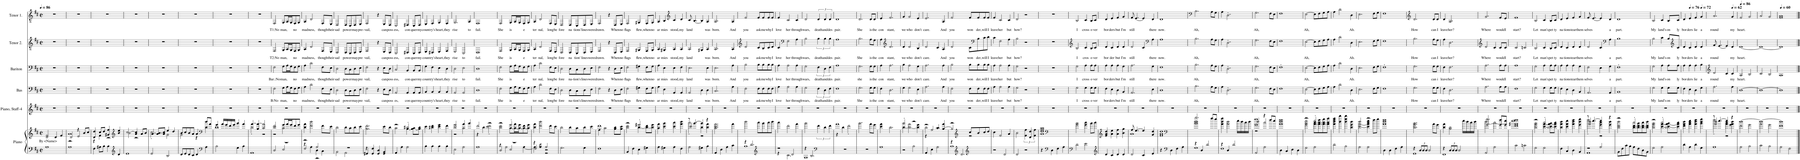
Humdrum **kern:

**kern	**kern	**text	**kern	**kern	**text	**kern	**text	**kern	**text	**kern	**text
*part6	*part6	*part6	*part5	*part4	*part4	*part3	*part3	*part2	*part2	*part1	*part1
*staff7	*staff6	*staff6	*staff5	*staff4	*staff4	*staff3	*staff3	*staff2	*staff2	*staff1	*staff1
*I"Piano	*	*	*I"Piano, Staff-4	*I"Bas	*	*I"Bariton	*	*I"Tenor 2.	*	*I"Tenor 1.	*
*I'Pno.	*	*	*I'Pno.	*I'Bs.	*	*I'Ba.	*	*I'T 2.	*	*I'T 1.	*
*clefF4	*clefG2	*	*clefG2	*clefF4	*	*clefF4	*	*clefG2	*	*clefG2	*
*k[f#c#]	*k[f#c#]	*	*k[f#c#]	*k[f#c#]	*	*k[f#c#]	*	*k[f#c#]	*	*k[f#c#]	*
*M2/2	*M2/2	*	*M2/2	*M2/2	*	*M2/2	*	*M2/2	*	*M2/2	*
*met(c|)	*met(c|)	*	*met(c|)	*met(c|)	*	*met(c|)	*	*met(c|)	*	*met(c|)	*
*MM86	*MM86	*	*MM86	*MM86	*	*MM86	*	*MM86	*	*MM86	*
=1	=1	=1	=1	=1	=1	=1	=1	=1	=1	=1	=1
!	!	!LO:LY:b	!	!	!	!	!	!	!	!	!
1A	2d/ 2f#/	By <Name>	1r	1r	.	1r	.	1r	.	1r	.
.	4d/	.	.	.	.	.	.	.	.	.	.
.	4f#/	.	.	.	.	.	.	.	.	.	.
=2	=2	=2	=2	=2	=2	=2	=2	=2	=2	=2	=2
*	*^	*	*	*	*	*	*	*	*	*	*
*	*	*^	*	*	*	*	*	*	*	*	*	*
1A	2d/	1a	2r	.	1r	1r	.	1r	.	1r	.	1r	.
.	4r	.	2e/	.	.	.	.	.	.	.	.	.	.
.	8b/L	.	.	.	.	.	.	.	.	.	.	.	.
.	8cc#/J	.	.	.	.	.	.	.	.	.	.	.	.
*	*	*v	*v	*	*	*	*	*	*	*	*	*	*
=3	=3	=3	=3	=3	=3	=3	=3	=3	=3	=3	=3	=3
4F#\	4d/ 4dd/	4r	.	1r	1r	.	1r	.	1r	.	1r	.
8A#X\L	8cc#/L	4f#\	.	.	.	.	.	.	.	.	.	.
8B\J	8dd/J	.	.	.	.	.	.	.	.	.	.	.
4B\	4g#X/ 4ff#/	2r	.	.	.	.	.	.	.	.	.	.
*clefG2	*clefG2	*	*	*	*	*	*	*	*	*	*	*
4d/	4b/ 4ee/	.	.	.	.	.	.	.	.	.	.	.
=4	=4	=4	=4	=4	=4	=4	=4	=4	=4	=4	=4	=4
1e	[2cc#/	2b\	.	1r	1r	.	1r	.	1r	.	1r	.
.	4a/ 4cc#/]	2r	.	.	.	.	.	.	.	.	.	.
.	8a/L	.	.	.	.	.	.	.	.	.	.	.
.	8b/J	.	.	.	.	.	.	.	.	.	.	.
=5	=5	=5	=5	=5	=5	=5	=5	=5	=5	=5	=5	=5
2e/	[4a/	2cc#'\	.	1r	1r	.	1r	.	1r	.	1r	.
.	8a/_ 8b/L	.	.	.	.	.	.	.	.	.	.	.
.	8a/] 8cc#/J	.	.	.	.	.	.	.	.	.	.	.
2B/	4ee/	2g\	.	.	.	.	.	.	.	.	.	.
.	4dd/	.	.	.	.	.	.	.	.	.	.	.
=6	=6	=6	=6	=6	=6	=6	=6	=6	=6	=6	=6	=6
8d/L	8b/L	2g\	.	1r	1r	.	1r	.	1r	.	1r	.
8e/	8cc#/	.	.	.	.	.	.	.	.	.	.	.
8d/	8b/	.	.	.	.	.	.	.	.	.	.	.
8c#/J	8a/J	.	.	.	.	.	.	.	.	.	.	.
4d/	4a/	4r	.	.	.	.	.	.	.	.	.	.
*clefF4	*clefF4	*	*	*	*	*	*	*	*	*	*	*
4A\	8dd/L	4d\	.	.	.	.	.	.	.	.	.	.
.	8a/J	.	.	.	.	.	.	.	.	.	.	.
=7	=7	=7	=7	=7	=7	=7	=7	=7	=7	=7	=7	=7
2B\	4g/	1d	.	1r	1r	.	1r	.	1r	.	1r	.
.	16a/LL	.	.	.	.	.	.	.	.	.	.	.
.	16g/	.	.	.	.	.	.	.	.	.	.	.
.	16f#/	.	.	.	.	.	.	.	.	.	.	.
.	16g/JJ	.	.	.	.	.	.	.	.	.	.	.
4G\	4b/	.	.	.	.	.	.	.	.	.	.	.
4B\	4a/	.	.	.	.	.	.	.	.	.	.	.
=8	=8	=8	=8	=8	=8	=8	=8	=8	=8	=8	=8	=8
1AA	[4a/	2d'\	.	1r	1r	.	1r	.	1r	.	1r	.
.	4B/ 4a/_	.	.	.	.	.	.	.	.	.	.	.
.	2c#/ 2a/]	2r	.	.	.	.	.	.	.	.	.	.
=9	=9	=9	=9	=9	=9	=9	=9	=9	=9	=9	=9	=9
*^	*	*	*	*	*	*	*	*	*	*	*	*
!	!	!	!	!	!	!	!LO:LY:b	!	!LO:LY:b	!	!LO:LY:b	!	!LO:LY:b
1r	2D/	2d/ 2f#/	2r	.	1r	2F#\	B:No	2F#\	Bar.:No	2F#/	T2:No	2F#/	T1:No
!	!	!	!	!	!	!	!LO:LY:b	!	!LO:LY:b	!	!LO:LY:b	!	!LO:LY:b
.	2E/	8g/L	2c#\	.	.	8G\L	man,	8G\L	man,	8G/L	man,	8G/L	man,
.	.	16a/L	.	.	.	16A\L	.	16A\L	.	16A/L	.	16A/L	.
.	.	16g/J	.	.	.	16G\J	.	16G\J	.	16G/J	.	16G/J	.
!	!	!	!	!	!	!	!LO:LY:b	!	!LO:LY:b	!	!LO:LY:b	!	!LO:LY:b
.	.	8f#/	.	.	.	8F#\	no	8F#\	no	8F#/	no	8F#/	no
.	.	8g/J	.	.	.	8G\J	.	8G\J	.	8G/J	.	8G/J	.
*	*	*v	*v	*	*	*	*	*	*	*	*	*	*
=10	=10	=10	=10	=10	=10	=10	=10	=10	=10	=10	=10	=10
*	*^	*	*	*	*	*	*	*	*	*	*	*
!	!	!	!	!	!	!	!LO:LY:b	!	!LO:LY:b	!	!LO:LY:b	!	!LO:LY:b
2r	4r	2F#/	4d\ 4a\	.	1r	4A\	mad	4A\	mad	4A/	mad	4A/	mad
!	!	!	!	!	!	!	!LO:LY:b	!	!LO:LY:b	!	!LO:LY:b	!	!LO:LY:b
.	4A\	.	2f#\ 2dd\	.	.	2d\	ness,	2d\	ness,	2d/	ness,	2d/	ness,
2A/	4D\	2r	.	.	.	.	.	.	.	.	.	.	.
!	!	!	!	!	!	!	!LO:LY:b	!	!LO:LY:b	!	!LO:LY:b	!	!LO:LY:b
.	4C#\	.	8f#\L	.	.	8F#\L	though	8F#\L	though	8F#/L	though	8F#/L	though
!	!	!	!	!	!	!	!LO:LY:b	!	!LO:LY:b	!	!LO:LY:b	!	!LO:LY:b
.	.	.	8e\J	.	.	8E\J	their	8E\J	their	8E/J	their	8E/J	their
*	*v	*v	*	*	*	*	*	*	*	*	*	*	*
=11	=11	=11	=11	=11	=11	=11	=11	=11	=11	=11	=11	=11
!	!	!	!	!	!	!LO:LY:b	!	!LO:LY:b	!	!LO:LY:b	!	!LO:LY:b
1r	2BB\	2d\	.	1r	2D\	sad	2D\	sad	2D/	sad	2D/	sad
!	!	!	!	!	!	!LO:LY:b	!	!LO:LY:b	!	!LO:LY:b	!	!LO:LY:b
.	2AA\	8d\L	.	.	8D\L	pow	8D\L	pow	8D/L	pow	8D/L	pow
!	!	!	!	!	!	!LO:LY:b	!	!LO:LY:b	!	!LO:LY:b	!	!LO:LY:b
.	.	8c#\	.	.	8C#\	er	8C#\	er	8C#/	er	8C#/	er
!	!	!	!	!	!	!LO:LY:b	!	!LO:LY:b	!	!LO:LY:b	!	!LO:LY:b
.	.	8d\	.	.	8D\	may	8D\	may	8D/	may	8D/	may
!	!	!	!	!	!	!LO:LY:b	!	!LO:LY:b	!	!LO:LY:b	!	!LO:LY:b
.	.	8e\J	.	.	8E\J	pre	8E\J	pre	8E/J	pre	8E/J	pre-
=12	=12	=12	=12	=12	=12	=12	=12	=12	=12	=12	=12	=12
!	!	!	!	!	!	!LO:LY:b	!	!LO:LY:b	!	!LO:LY:b	!	!LO:LY:b
4r	4GG#X/	2.B\ 2.f#\	.	1r	2F#\	vail,	2F#\	vail,	2F#/	vail,	2F#/	vail,
4F#/	4GG#/	.	.	.	.	.	.	.	.	.	.	.
4D/	4GG#/	.	.	.	4r	.	4r	.	4r	.	4r	.
!	!	!	!	!	!	!LO:LY:b	!	!LO:LY:b	!	!LO:LY:b	!	!LO:LY:b
4BB/	4GG#/	8e\L	.	.	8E\L	can	8E\L	can	8E/L	can	8E/L	can
!	!	!	!	!	!	!LO:LY:b	!	!LO:LY:b	!	!LO:LY:b	!	!LO:LY:b
.	.	8d\J	.	.	8D\J	poss	8D\J	poss	8D/J	poss	8D/J	poss
*v	*v	*	*	*	*	*	*	*	*	*	*	*
=13	=13	=13	=13	=13	=13	=13	=13	=13	=13	=13	=13
*	*^	*	*	*	*	*	*	*	*	*	*
!	!	!	!	!	!	!LO:LY:b	!	!LO:LY:b	!	!LO:LY:b	!	!LO:LY:b
4AA/	2r	2c#\	.	1r	2AA/	es,	2C#/	ess,	2C#/	ess,	2C#/	ess,
4A\	.	.	.	.	.	.	.	.	.	.	.	.
!	!	!	!	!	!	!LO:LY:b	!	!LO:LY:b	!	!LO:LY:b	!	!LO:LY:b
2A\	2d#X'/	[4B\	.	.	4AA/	con	4BB/	con	4D#X/	con	4D#X/	con
!	!	!	!	!	!	!LO:LY:b	!	!LO:LY:b	!	!LO:LY:b	!	!LO:LY:b
.	.	8B\_ 8c#\L	.	.	8AA/L	quer	8BB/L	quer	8C#/L	quer	8C#/L	quer
!	!	!	!	!	!	!LO:LY:b	!	!LO:LY:b	!	!LO:LY:b	!	!LO:LY:b
.	.	8B\] 8d#\J	.	.	8AA/J	my	8BB/J	my	8D#/J	my	8D#/J	my
=14	=14	=14	=14	=14	=14	=14	=14	=14	=14	=14	=14	=14
!	!	!	!	!	!	!LO:LY:b	!	!LO:LY:b	!	!LO:LY:b	!	!LO:LY:b
*	*v	*v	*	*	*	*	*	*	*	*	*	*
4B\	4e\	.	1r	4BB/	count	4G\	coun	4E/	coun	4E/	count
!	!	!	!	!	!LO:LY:b	!	!LO:LY:b	!	!LO:LY:b	!	!LO:LY:b
4B\	4d#X\ 4f#\	.	.	4BB/	ry's	4F#\	try's	4D#X/	try's	4F#/	ry's
!	!	!	!	!	!LO:LY:b	!	!LO:LY:b	!	!LO:LY:b	!	!LO:LY:b
4B\	4e\ 4g\	.	.	4BB/	heart,	4E\	heart,	4E/	heart,	4G/	heart,
!	!	!	!	!	!LO:LY:b	!	!LO:LY:b	!	!LO:LY:b	!	!LO:LY:b
4B\	4f#\	.	.	4BB/	they	4D\	they	4F#/	they	4F#/	they
=15	=15	=15	=15	=15	=15	=15	=15	=15	=15	=15	=15
*	*^	*	*	*	*	*	*	*	*	*	*
!	!	!	!	!	!	!LO:LY:b	!	!LO:LY:b	!	!LO:LY:b	!	!LO:LY:b
2E\	2d/ 2g/	2r	.	1r	2AA/	rise	2D\	rise	2E/	rise	2.G/	rise
!	!	!	!	!	!	!LO:LY:b	!	!LO:LY:b	!	!LO:LY:b	!	!
2A\	4a/	2c#\	.	.	2AA/	to	2E\	to	2C#/	to	.	.
!	!	!	!	!	!	!	!	!	!	!	!	!LO:LY:b
.	4b/	.	.	.	.	.	.	.	.	.	4A/	to
=16	=16	=16	=16	=16	=16	=16	=16	=16	=16	=16	=16	=16
!	!	!	!	!	!	!LO:LY:b	!	!LO:LY:b	!	!LO:LY:b	!	!LO:LY:b
1A	2f#/	4r	.	1r	1D	fail.	1D	fail.	1D	fail.	1F#	fail.
.	.	4d\	.	.	.	.	.	.	.	.	.	.
.	2r	2e\' 2f#\'	.	.	.	.	.	.	.	.	.	.
=17	=17	=17	=17	=17	=17	=17	=17	=17	=17	=17	=17	=17
*^	*	*	*	*	*	*	*	*	*	*	*	*
*	*^	*	*	*	*	*	*	*	*	*	*	*	*
!	!	!	!	!	!	!	!	!LO:LY:b	!	!LO:LY:b	!	!LO:LY:b	!	!LO:LY:b
1r	4r	2D/	2r	2d\ 2f#\	.	1r	2F#\	She	2F#\	She	2F#/	She	2F#/	She
.	2A\	.	.	.	.	.	.	.	.	.	.	.	.	.
!	!	!	!	!	!	!	!	!LO:LY:b	!	!LO:LY:b	!	!LO:LY:b	!	!LO:LY:b
.	.	2E/	2g'/	[8c#\L	.	.	8G\L	is	8G\L	is	8G/L	is	8G/L	is
.	.	.	.	16c#\_ 16a\L	.	.	16A\L	.	16A\L	.	16A/L	.	16A/L	.
.	.	.	.	16c#\_ 16g\J	.	.	16G\J	.	16G\J	.	16G/J	.	16G/J	.
!	!	!	!	!	!	!	!	!LO:LY:b	!	!LO:LY:b	!	!LO:LY:b	!	!LO:LY:b
.	[4A\	.	.	8c#\_ 8f#\	.	.	8F#\	e	8F#\	e	8F#/	e	8F#/	e
.	.	.	.	8c#\] 8g\J	.	.	8G\J	.	8G\J	.	8G/J	.	8G/J	.
=18	=18	=18	=18	=18	=18	=18	=18	=18	=18	=18	=18	=18	=18	=18
!	!	!	!	!	!	!	!	!LO:LY:b	!	!LO:LY:b	!	!LO:LY:b	!	!LO:LY:b
*	*	*	*v	*v	*	*	*	*	*	*	*	*	*	*
4r	4A\]	2F#/	4d\ 4a\	.	1r	4A\	ter	4A\	ter	4A/	ter	4A/	ter
!	!	!	!	!	!	!	!LO:LY:b	!	!LO:LY:b	!	!LO:LY:b	!	!LO:LY:b
4A/	4r	.	2f#\ 2dd\	.	.	2d\	nal,	2d\	nal,	2d/	nal,	2d/	nal,
2A/	2r	2r	.	.	.	.	.	.	.	.	.	.	.
!	!	!	!	!	!	!	!LO:LY:b	!	!LO:LY:b	!	!LO:LY:b	!	!LO:LY:b
.	.	.	8f#\L	.	.	8F#\L	long	8F#\L	long	8F#/L	long	8F#/L	long
!	!	!	!	!	!	!	!LO:LY:b	!	!LO:LY:b	!	!LO:LY:b	!	!LO:LY:b
.	.	.	8e\J	.	.	8E\J	be	8E\J	be	8E/J	be	8E/J	be
*v	*v	*v	*	*	*	*	*	*	*	*	*	*	*
=19	=19	=19	=19	=19	=19	=19	=19	=19	=19	=19	=19
!	!	!	!	!	!LO:LY:b	!	!LO:LY:b	!	!LO:LY:b	!	!LO:LY:b
2.G\	2d\	.	1r	2D\	fore	2D\	fore	2D/	fore	2D/	fore
!	!	!	!	!	!LO:LY:b	!	!LO:LY:b	!	!LO:LY:b	!	!LO:LY:b
.	8d\L	.	.	8D\L	na-	8D\L	na-	8D/L	na	8D/L	na
!	!	!	!	!	!LO:LY:b	!	!LO:LY:b	!	!LO:LY:b	!	!LO:LY:b
.	8c#\	.	.	8C#\	tion's	8C#\	tion's	8C#/	tion'	8C#/	tions'
!	!	!	!	!	!LO:LY:b	!	!LO:LY:b	!	!LO:LY:b	!	!LO:LY:b
4G\	8d\	.	.	8D\	lines	8D\	lines	8D/	lines	8D/	lines
!	!	!	!	!	!LO:LY:b	!	!LO:LY:b	!	!LO:LY:b	!	!LO:LY:b
.	8e\J	.	.	8E\J	were	8E\J	were	8E/J	were	8E/J	were
=20	=20	=20	=20	=20	=20	=20	=20	=20	=20	=20	=20
*	*^	*	*	*	*	*	*	*	*	*	*
!	!	!	!	!	!	!LO:LY:b	!	!LO:LY:b	!	!LO:LY:b	!	!LO:LY:b
1F#	1f#	4A\	.	1r	2F#\	drawn.	2F#\	drawn.	2F#/	drawn.	2F#/	drawn.
.	.	2c#\	.	.	.	.	.	.	.	.	.	.
.	.	.	.	.	4r	.	4r	.	4r	.	4r	.
!	!	!	!	!	!	!LO:LY:b	!	!LO:LY:b	!	!LO:LY:b	!	!LO:LY:b
.	.	8B\ 8d\L	.	.	8D\L	When	8D\L	When	8D/L	When	8D/L	When
!	!	!	!	!	!	!LO:LY:b	!	!LO:LY:b	!	!LO:LY:b	!	!LO:LY:b
.	.	8B\ 8e\J	.	.	8E\J	no	8E\J	no	8E/J	no	8E/J	no
=21	=21	=21	=21	=21	=21	=21	=21	=21	=21	=21	=21	=21
!	!	!	!	!	!	!LO:LY:b	!	!LO:LY:b	!	!LO:LY:b	!	!LO:LY:b
4BB/	2r	2d\ 2f#\	.	1r	2F#\	flags	2F#\	flags	2F#/	flags	2F#/	flags
4F#\	.	.	.	.	.	.	.	.	.	.	.	.
!	!	!	!	!	!	!LO:LY:b	!	!LO:LY:b	!	!LO:LY:b	!	!LO:LY:b
4E\	2g#X'/	[4d\	.	.	4G#X\	flew,	4G#X\	flew,	4G#X/	flew,	4G#X/	flew,
!	!	!	!	!	!	!LO:LY:b	!	!LO:LY:b	!	!LO:LY:b	!	!LO:LY:b
4G#X\	.	8d\_ 8f#\L	.	.	8F#\L	when	8F#\L	when	8F#/L	when	8F#/L	when
!	!	!	!	!	!	!LO:LY:b	!	!LO:LY:b	!	!LO:LY:b	!	!LO:LY:b
.	.	8d\] 8g#\J	.	.	8G#\J	no	8G#\J	no	8G#/J	no	8G#/J	no
=22	=22	=22	=22	=22	=22	=22	=22	=22	=22	=22	=22	=22
!	!	!	!	!	!	!LO:LY:b	!	!LO:LY:b	!	!LO:LY:b	!	!LO:LY:b
*	*v	*v	*	*	*	*	*	*	*	*	*	*
4A\	4c#\ 4a\	.	1r	4A\	ar	4A\	ar	4A/	ar	4A/	ar
!	!	!	!	!	!LO:LY:b	!	!LO:LY:b	!	!LO:LY:b	!	!LO:LY:b
4G#X\	4e\ 4b\	.	.	4E\	mies	4E\	mies	4G#X/	mies	4B/	mies
*	*	*	*	*	*	*	*	*	*	*clefG2	*
!	!	!	!	!	!LO:LY:b	!	!LO:LY:b	!	!LO:LY:b	!	!LO:LY:b
4A\	4e\ 4cc#\	.	.	4AA/	stood,	4E\	stood,	4A/	stood,	4c#/	stood,
!	!	!	!	!	!LO:LY:b	!	!LO:LY:b	!	!LO:LY:b	!	!LO:LY:b
4F#\	4a\ 4dd\	.	.	4AA/	my	4F#\	my	4A/	my	4d/	my
=23	=23	=23	=23	=23	=23	=23	=23	=23	=23	=23	=23
*	*^	*	*	*	*	*	*	*	*	*	*
*	*	*^	*	*	*	*	*	*	*	*	*	*
!	!	!	!	!	!	!	!LO:LY:b	!	!LO:LY:b	!	!LO:LY:b	!	!LO:LY:b
2A\	8r	2cc#'\	2e/	.	1r	2AA/	land	2.E\	land	2A/	land	8c#/	land
.	[4.b/	.	.	.	.	.	.	.	.	.	.	[4.B/	.
4G#X\	4b/]	4d\	2r	.	.	4D\	.	.	.	4G#X/	.	4B/]	.
!	!	!	!	!	!	!	!LO:LY:b	!	!LO:LY:b	!	!LO:LY:b	!	!LO:LY:b
4B\	4r	4d\ 4a\	.	.	.	4D\	was	4E\	was	4A/	was	4A/	was
*	*	*v	*v	*	*	*	*	*	*	*	*	*	*
=24	=24	=24	=24	=24	=24	=24	=24	=24	=24	=24	=24	=24
!	!	!	!	!	!	!LO:LY:b	!	!LO:LY:b	!	!LO:LY:b	!	!LO:LY:b
*	*v	*v	*	*	*	*	*	*	*	*	*	*
4AA/	2.c#\ 2.e\ 2.a\	.	1r	2.C#/	born.	2.E\	born.	2.A/	born.	2.A/	born.
4E\	.	.	.	.	.	.	.	.	.	.	.
4A\	.	.	.	.	.	.	.	.	.	.	.
!	!	!	!	!	!LO:LY:b	!	!LO:LY:b	!	!LO:LY:b	!	!LO:LY:b
4c#\	4a\	.	.	4A\	And	4A\	And	4A/	And	4A/	And
=25	=25	=25	=25	=25	=25	=25	=25	=25	=25	=25	=25
*	*	*	*	*	*	*	*	*clefG2	*	*	*
*^	*	*	*	*	*	*	*	*	*	*	*
!	!	!	!	!	!	!LO:LY:b	!	!LO:LY:b	!	!LO:LY:b	!	!LO:LY:b
4r	1B	2dd\	.	1r	2F#\	you	2B\	you	2d/	you	2f#/	you
2.d/	.	.	.	.	.	.	.	.	.	.	.	.
*clefG2	*	*	*	*	*	*	*	*	*	*	*	*
!	!	!	!	!	!	!LO:LY:b	!	!LO:LY:b	!	!LO:LY:b	!	!LO:LY:b
.	.	8cc#\L	.	.	8F#\L	ask	8B\L	ask	8c#/L	ask	8f#/L	ask
!	!	!	!	!	!	!LO:LY:b	!	!LO:LY:b	!	!LO:LY:b	!	!LO:LY:b
.	.	8b\	.	.	8F#\	me	8B\	me	8B/	me	8f#/	me
!	!	!	!	!	!	!LO:LY:b	!	!LO:LY:b	!	!LO:LY:b	!	!LO:LY:b
.	.	8cc#\	.	.	8F#\	why	8B\	why	8c#/	why	8f#/	why
!	!	!	!	!	!	!LO:LY:b	!	!LO:LY:b	!	!LO:LY:b	!	!LO:LY:b
.	.	8dd\J	.	.	8F#\J	I	8B\J	I	8d/J	I	8f#/J	I
=26	=26	=26	=26	=26	=26	=26	=26	=26	=26	=26	=26	=26
!	!	!	!	!	!	!LO:LY:b	!	!LO:LY:b	!	!LO:LY:b	!	!LO:LY:b
2r	4r	4cc#\	.	1r	4A\	love	4A\	love	4c#/	love	4f#/	love
*	*	*	*	*	*	*	*	*	*clefF4	*	*	*
!	!	!	!	!	!	!LO:LY:b	!	!LO:LY:b	!	!LO:LY:b	!	!LO:LY:b
.	2.c#\	2f#\	.	.	2A\	her	2A\	her	2F#\	her	2c#/	her
2d/	.	.	.	.	.	.	.	.	.	.	.	.
!	!	!	!	!	!	!LO:LY:b	!	!LO:LY:b	!	!LO:LY:b	!	!LO:LY:b
.	.	4a\	.	.	4A\	through	4A\	through	4A\	through	4c#/	through
=27	=27	=27	=27	=27	=27	=27	=27	=27	=27	=27	=27	=27
!	!	!	!	!	!	!LO:LY:b	!	!LO:LY:b	!	!LO:LY:b	!	!LO:LY:b
4r	1G	2b\	.	1r	2G\	wars,	2G\	wars,	2B\	wars,	2d/	wars,
2.B/	.	.	.	.	.	.	.	.	.	.	.	.
*clefF4	*	*	*	*	*	*	*	*	*	*	*	*
!	!	!	!	!	!	!LO:LY:b	!	!LO:LY:b	!	!LO:LY:b	!	!LO:LY:b
.	.	6f#\	.	.	6F#\	death	6F#\	death	6B\	death	6d/	death
!	!	!	!	!	!	!LO:LY:b	!	!LO:LY:b	!	!LO:LY:b	!	!LO:LY:b
.	.	6d\	.	.	6D\	and	6D\	and	6B\	and	6d/	and
!	!	!	!	!	!	!LO:LY:b	!	!LO:LY:b	!	!LO:LY:b	!	!LO:LY:b
.	.	6f#\	.	.	6F#\	des	6F#\	des	6B\	des	6d/	des
*v	*v	*	*	*	*	*	*	*	*	*	*	*
=28	=28	=28	=28	=28	=28	=28	=28	=28	=28	=28	=28
*	*^	*	*	*	*	*	*	*	*	*	*
!	!	!	!	!	!	!LO:LY:b	!	!LO:LY:b	!	!LO:LY:b	!	!LO:LY:b
1r	1a	4r	.	1r	1F#	pair.	1A	pair.	1A	pair.	1d	pair.
.	.	4d\	.	.	.	.	.	.	.	.	.	.
.	.	2f#'\	.	.	.	.	.	.	.	.	.	.
=29	=29	=29	=29	=29	=29	=29	=29	=29	=29	=29	=29	=29
!	!	!	!	!	!	!LO:LY:b	!	!LO:LY:b	!	!LO:LY:b	!	!LO:LY:b
*	*v	*v	*	*	*	*	*	*	*	*	*	*
1r	2.b\	.	1r	2.G\	She	2.G\	she	2.B\	She	2.d/	She
!	!	!	!	!	!LO:LY:b	!	!LO:LY:b	!	!LO:LY:b	!	!LO:LY:b
.	8a\L	.	.	8G\L	is	8G\L	is	8A\L	is	8d/L	is
!	!	!	!	!	!LO:LY:b	!	!LO:LY:b	!	!LO:LY:b	!	!LO:LY:b
.	8g\J	.	.	8G\J	the	8G\J	the	8G\J	the	8d/J	the
=30	=30	=30	=30	=30	=30	=30	=30	=30	=30	=30	=30
!	!	!	!	!	!LO:LY:b	!	!LO:LY:b	!	!LO:LY:b	!	!LO:LY:b
1A	4e\ 4a\	.	1r	4F#\	con	4A\	con	4A\	con	4e/	con
*	*	*	*	*	*	*	*	*clefG2	*	*	*
!	!	!	!	!	!LO:LY:b	!	!LO:LY:b	!	!LO:LY:b	!	!LO:LY:b
.	2.d\	.	.	2.D\	stant,	2.A\	stant,	2.d/	stant,	2.f#/	stant,
=31	=31	=31	=31	=31	=31	=31	=31	=31	=31	=31	=31
*	*^	*	*	*	*	*	*	*	*	*	*
!	!	!	!	!	!	!LO:LY:b	!	!LO:LY:b	!	!LO:LY:b	!	!LO:LY:b
2r	2b'/	[4d\	.	1r	4G\	we	4B\	we	4d/	we	4g/	we
!	!	!	!	!	!	!LO:LY:b	!	!LO:LY:b	!	!LO:LY:b	!	!LO:LY:b
.	.	2d\_ 2a\	.	.	2G\	who	2A\	who	2d/	who	2g/	who
2B\	2r	.	.	.	.	.	.	.	.	.	.	.
!	!	!	!	!	!	!LO:LY:b	!	!LO:LY:b	!	!LO:LY:b	!	!LO:LY:b
.	.	4d\] 4g\	.	.	4E\	don't	4G\	don't	4B/	don't	4e/	don't
=32	=32	=32	=32	=32	=32	=32	=32	=32	=32	=32	=32	=32
*	*	*^	*	*	*	*	*	*	*	*	*	*
!	!	!	!	!	!	!	!LO:LY:b	!	!LO:LY:b	!	!LO:LY:b	!	!LO:LY:b
4AA/	2r	2d\	4r	.	1r	2.A\	care.	2.A\	care.	2d/	care.	2.e/	care.
4E\	.	.	2A/	.	.	.	.	.	.	.	.	.	.
2A\	4c#/	2r	.	.	.	.	.	.	.	4c#/	.	.	.
!	!	!	!	!	!	!	!LO:LY:b	!	!LO:LY:b	!	!LO:LY:b	!	!LO:LY:b
.	4a/	.	[4B/	.	.	4A\	And	4A\	And	4A/	And	4A/	And
=33	=33	=33	=33	=33	=33	=33	=33	=33	=33	=33	=33	=33	=33
*^	*	*	*	*	*	*	*	*	*	*	*	*	*
!	!	!	!	!	!	!	!	!LO:LY:b	!	!LO:LY:b	!	!LO:LY:b	!	!LO:LY:b
*	*	*	*v	*v	*	*	*	*	*	*	*	*	*	*
4r	1B	2r	2B/]	.	1r	2F#\	you	2B\	you	2d/	you	2f#/	you
*clefG2	*	*clefG2	*	*	*	*	*	*	*	*	*	*	*
2.d/	.	.	.	.	.	.	.	.	.	.	.	.	.
*clefG2	*	*	*	*	*	*	*	*	*	*	*	*	*
!	!	!	!	!	!	!	!LO:LY:b	!	!LO:LY:b	!	!LO:LY:b	!	!LO:LY:b
.	.	8cc#/L	2r	.	.	8F#\L	won	8B\L	won	8c#\L	won	8f#/L	won
*	*	*	*	*	*	*	*	*	*	*clefF4	*	*	*
!	!	!	!	!	!	!	!LO:LY:b	!	!LO:LY:b	!	!LO:LY:b	!	!LO:LY:b
.	.	8b/	.	.	.	8F#\	der,	8B\	der,	8B\	der,	8f#/	der,
!	!	!	!	!	!	!	!LO:LY:b	!	!LO:LY:b	!	!LO:LY:b	!	!LO:LY:b
.	.	8cc#/	.	.	.	8F#\	will	8B\	will	8c#\	will	8f#/	will
!	!	!	!	!	!	!	!LO:LY:b	!	!LO:LY:b	!	!LO:LY:b	!	!LO:LY:b
.	.	8dd/J	.	.	.	8F#\J	I	8B\J	I	8d\J	I	8f#/J	I
*v	*v	*	*	*	*	*	*	*	*	*	*	*	*
*	*v	*v	*	*	*	*	*	*	*	*	*	*
=34	=34	=34	=34	=34	=34	=34	=34	=34	=34	=34	=34
!	!	!	!	!	!LO:LY:b	!	!LO:LY:b	!	!LO:LY:b	!	!LO:LY:b
2r	4cc#\	.	1r	4A\	leave	4A\	leave	4c#\	leave	4f#/	leave
!	!	!	!	!	!LO:LY:b	!	!LO:LY:b	!	!LO:LY:b	!	!LO:LY:b
.	2f#/	.	.	2A\	her	2A\	her	2F#\	her	2c#/	her
2d/	.	.	.	.	.	.	.	.	.	.	.
!	!	!	!	!	!LO:LY:b	!	!LO:LY:b	!	!LO:LY:b	!	!LO:LY:b
.	4a/	.	.	4A\	but	4A\	but	4A\	but	4c#/	but
=35	=35	=35	=35	=35	=35	=35	=35	=35	=35	=35	=35
!	!	!	!	!	!LO:LY:b	!	!LO:LY:b	!	!LO:LY:b	!	!LO:LY:b
2d/	2b\	.	1r	2G\	how?	2G\	how?	2B\	how?	2d/	how?
2r	6f#\ 6ff#\	.	.	2r	.	2r	.	2r	.	2r	.
.	6d/ 6dd/	.	.	.	.	.	.	.	.	.	.
.	6f#\ 6ff#\	.	.	.	.	.	.	.	.	.	.
=36	=36	=36	=36	=36	=36	=36	=36	=36	=36	=36	=36
4r	1a 1dd 1ff# 1aa	.	1r	1r	.	1r	.	1r	.	1r	.
*clefF4	*clefF4	*	*	*	*	*	*	*	*	*	*
4D\	.	.	.	.	.	.	.	.	.	.	.
4F#\	.	.	.	.	.	.	.	.	.	.	.
4A\	.	.	.	.	.	.	.	.	.	.	.
=37	=37	=37	=37	=37	=37	=37	=37	=37	=37	=37	=37
*clefF4	*	*	*	*	*	*	*	*clefG2	*	*	*
!	!	!	!	!	!LO:LY:b	!	!LO:LY:b	!	!LO:LY:b	!	!LO:LY:b
2d\	2g\ 2b\	.	1r	2G\	I	2G\	I	2B/	I	2B/	I
!	!	!	!	!	!LO:LY:b	!	!LO:LY:b	!	!LO:LY:b	!	!LO:LY:b
2e\	4g\ 4cc#\	.	.	4G\	cross	4A\	cross	4c#/	cros	4c#/	cross
!	!	!	!	!	!LO:LY:b	!	!LO:LY:b	!	!LO:LY:b	!	!LO:LY:b
.	8b\L	.	.	8G\L	o	8A\L	o	8B/L	o	8B/L	o
!	!	!	!	!	!LO:LY:b	!	!LO:LY:b	!	!LO:LY:b	!	!LO:LY:b
.	8cc#\J	.	.	8G\J	ver	8A\J	ver	8c#/J	ver	8c#/J	ver
=38	=38	=38	=38	=38	=38	=38	=38	=38	=38	=38	=38
*clefG2	*clefG2	*	*	*	*	*	*	*	*	*	*
!	!	!	!	!	!LO:LY:b	!	!LO:LY:b	!	!LO:LY:b	!	!LO:LY:b
4d/	4f#/ 4a/ 4dd/	.	1r	4F#\	bor	4A\	bor	4d/	bor	4d/	bor
!	!	!	!	!	!LO:LY:b	!	!LO:LY:b	!	!LO:LY:b	!	!LO:LY:b
4c#/	4a\ 4ee\	.	.	4E\	ders	4A\	ders	4c#/	der	4e/	ders
!	!	!	!	!	!LO:LY:b	!	!LO:LY:b	!	!LO:LY:b	!	!LO:LY:b
4d/	4a\ 4ff#\	.	.	4D\	but	4A\	but	4d/	but	4f#/	but
!	!	!	!	!	!LO:LY:b	!	!LO:LY:b	!	!LO:LY:b	!	!LO:LY:b
4d/	4b\ 4gg\	.	.	4BB/	I'm	4G\	I'm	4d/	I'm	4g/	I'm
=39	=39	=39	=39	=39	=39	=39	=39	=39	=39	=39	=39
*	*^	*	*	*	*	*	*	*	*	*	*
!	!	!	!	!	!	!LO:LY:b	!	!LO:LY:b	!	!LO:LY:b	!	!LO:LY:b
2d/	8ff#/	1a	.	1r	2.AA/	still	2.A\	still	2d/	still	8f#/	still
.	[4.ee/	.	.	.	.	.	.	.	.	.	[4.e/	.
4c#/	4ee/]	.	.	.	.	.	.	.	4c#/	.	4e/]	.
*	*	*	*	*	*	*	*	*	*clefF4	*	*	*
!	!	!	!	!	!	!LO:LY:b	!	!LO:LY:b	!	!LO:LY:b	!	!LO:LY:b
4e/	4g/ 4dd/	.	.	.	4E\	there	4G\	there	4A\	there	4d/	there
*	*v	*v	*	*	*	*	*	*	*	*	*	*
=40	=40	=40	=40	=40	=40	=40	=40	=40	=40	=40	=40
!	!	!	!	!	!LO:LY:b	!	!LO:LY:b	!	!LO:LY:b	!	!LO:LY:b
4r	1f# 1a 1dd	.	1r	1D	now.	1F#	now.	1A	now.	1d	now.
*clefF4	*clefF4	*	*	*	*	*	*	*	*	*	*
4D\	.	.	.	.	.	.	.	.	.	.	.
4F#\	.	.	.	.	.	.	.	.	.	.	.
4A\	.	.	.	.	.	.	.	.	.	.	.
=41	=41	=41	=41	=41	=41	=41	=41	=41	=41	=41	=41
*	*	*	*	*	*	*	*	*	*	*clefF4	*
*^	*^	*	*	*	*	*	*	*	*	*	*
!	!	!	!	!	!	!	!LO:LY:b	!	!LO:LY:b	!	!LO:LY:b	!	!LO:LY:b
4r	1G	2.bb/	1b 1dd	.	1r	2.B\	Ah,	2.B\	Ah,	2.B\	Ah,	2.B\	Ah,
4D/	.	.	.	.	.	.	.	.	.	.	.	.	.
2d/	.	.	.	.	.	.	.	.	.	.	.	.	.
.	.	8aa/L	.	.	.	8A\L	.	8A\L	.	8A\L	.	8A\L	.
.	.	8gg/J	.	.	.	8G\J	.	8G\J	.	8G\J	.	8G\J	.
*	*	*v	*v	*	*	*	*	*	*	*	*	*	*
=42	=42	=42	=42	=42	=42	=42	=42	=42	=42	=42	=42	=42
4r	1F#	4a\ 4dd\ 4aa\	.	1r	4A\	.	4A\	.	4A\	.	4A\	.
4D/	.	2a\ 2dd\	.	.	2.D'\	.	2.D'\	.	2.D'\	.	2.D'\	.
2d/	.	.	.	.	.	.	.	.	.	.	.	.
.	.	16ee\LL	.	.	.	.	.	.	.	.	.	.
.	.	16dd\	.	.	.	.	.	.	.	.	.	.
.	.	16cc#\	.	.	.	.	.	.	.	.	.	.
.	.	16dd\JJ	.	.	.	.	.	.	.	.	.	.
*v	*v	*	*	*	*	*	*	*	*	*	*	*
=43	=43	=43	=43	=43	=43	=43	=43	=43	=43	=43	=43
*	*^	*	*	*	*	*	*	*	*	*	*
*	*	*^	*	*	*	*	*	*	*	*	*	*
!	!	!	!	!	!	!	!LO:LY:b	!	!LO:LY:b	!	!LO:LY:b	!	!LO:LY:b
2AA/	2dd/	1g 1gg	2r	.	1r	2.G\	Ah,	2.G\	Ah,	2.G\	Ah,	2.G\	Ah,
2A\	4r	.	2cc#/	.	.	.	.	.	.	.	.	.	.
.	8ff#/L	.	.	.	.	8F#\L	.	8F#\L	.	8F#\L	.	8F#\L	.
.	8ee/J	.	.	.	.	8E\J	.	8E\J	.	8E\J	.	8E\J	.
*	*v	*v	*v	*	*	*	*	*	*	*	*	*	*
=44	=44	=44	=44	=44	=44	=44	=44	=44	=44	=44	=44
4D\	1a 1dd 1ff#	.	1r	1F#	.	1F#'	.	1F#	.	1F#	.
4C#/	.	.	.	.	.	.	.	.	.	.	.
4E\	.	.	.	.	.	.	.	.	.	.	.
4D\	.	.	.	.	.	.	.	.	.	.	.
=45	=45	=45	=45	=45	=45	=45	=45	=45	=45	=45	=45
*	*^	*	*	*	*	*	*	*	*	*	*
!	!	!	!	!	!	!LO:LY:b	!	!LO:LY:b	!	!LO:LY:b	!	!LO:LY:b
2G\	2r	2g\ 2b\ 2ee\	.	1r	[2E\	Ah,	[2E\	Ah,	[2E\	Ah,	[2E\	Ah,
2A\	2ee'/	[8a\ [8cc#\L	.	.	8E\L]	.	8E\L]	.	8E\L]	.	8E\L]	.
.	.	8a\_ 8cc#\_ 8ff#\	.	.	8F#\	.	8F#\	.	8F#\	.	8F#\	.
.	.	8a\_ 8cc#\_ 8gg\	.	.	8G\	.	8G\	.	8G\	.	8G\	.
.	.	8a\] 8cc#\] 8aa\J	.	.	8A\J	.	8A\J	.	8A\J	.	8A\J	.
*	*v	*v	*	*	*	*	*	*	*	*	*	*
=46	=46	=46	=46	=46	=46	=46	=46	=46	=46	=46	=46
2d\	4a\ 4dd\ 4ff#\ 4aa\	.	1r	4A\	.	4A\	.	4A\	.	4A\	.
.	4dd\ 4ddd\	.	.	2d\	.	2d\	.	2d\	.	2d\	.
2B\	4dd\ 4gg\ 4ddd\	.	.	.	.	.	.	.	.	.	.
!	!	!	!	!	!LO:LY:b	!	!LO:LY:b	!	!LO:LY:b	!	!LO:LY:b
.	4d\ 4g\ 4dd\	.	.	4D\	Ah.	4D\	Ah.	4D\	Ah.	4D\	Ah.
=47	=47	=47	=47	=47	=47	=47	=47	=47	=47	=47	=47
*	*^	*	*	*	*	*	*	*	*	*	*
2A\	2dd/	[2e\ [2a\	.	1r	2.E\	.	2.E\	.	2.E\	.	2.E\	.
2A\	2r	4e\] 4a\] 4cc#\ 4ee\	.	.	.	.	.	.	.	.	.	.
.	.	8ff#\L	.	.	8F#\L	.	8F#\L	.	8F#\L	.	8F#\L	.
.	.	8gg\J	.	.	8G\J	.	8G\J	.	8G\J	.	8G\J	.
*	*v	*v	*	*	*	*	*	*	*	*	*	*
=48	=48	=48	=48	=48	=48	=48	=48	=48	=48	=48	=48
4D\	1a 1dd 1ff#	.	1r	1F#	.	1F#'	.	1F#	.	1F#	.
4D\	.	.	.	.	.	.	.	.	.	.	.
4F#\	.	.	.	.	.	.	.	.	.	.	.
4A\	.	.	.	.	.	.	.	.	.	.	.
=49	=49	=49	=49	=49	=49	=49	=49	=49	=49	=49	=49
*	*	*	*	*	*	*	*	*	*	*clefG2	*
*^	*	*	*	*	*	*	*	*	*	*	*
!	!	!	!	!	!	!LO:LY:b	!	!LO:LY:b	!	!LO:LY:b	!	!LO:LY:b
4r	1GG	2.d\ 2.g\ 2.b\	.	1r	2.G\	How	2.G\	How	2.B\	How	2.d/	How
*Xbrackettup	*	*	*	*	*	*	*	*	*	*	*	*
12D/L	.	.	.	.	.	.	.	.	.	.	.	.
12D/	.	.	.	.	.	.	.	.	.	.	.	.
12D/J	.	.	.	.	.	.	.	.	.	.	.	.
2D/	.	.	.	.	.	.	.	.	.	.	.	.
!	!	!	!	!	!	!LO:LY:b	!	!LO:LY:b	!	!LO:LY:b	!	!LO:LY:b
.	.	8a\L	.	.	8G\L	can	8G\L	can	8A\L	can	8d/L	can
!	!	!	!	!	!	!LO:LY:b	!	!LO:LY:b	!	!LO:LY:b	!	!LO:LY:b
.	.	8g\J	.	.	8G\J	I	8G\J	i	8G\J	I	8d/J	I
=50	=50	=50	=50	=50	=50	=50	=50	=50	=50	=50	=50	=50
!	!	!	!	!	!	!LO:LY:b	!	!LO:LY:b	!	!LO:LY:b	!	!LO:LY:b
4r	1FF#	4d\ 4a\	.	1r	4F#\	leave	4F#\	leave	4A\	leave	4d/	leave
!	!	!	!	!	!	!LO:LY:b	!	!LO:LY:b	!	!LO:LY:b	!	!LO:LY:b
12D/L	.	2B\ 2d\	.	.	2.D\	her?	2.F#\	her?	2.D\	her?	2.A/	her?
12D/	.	.	.	.	.	.	.	.	.	.	.	.
12D/J	.	.	.	.	.	.	.	.	.	.	.	.
2D/	.	.	.	.	.	.	.	.	.	.	.	.
.	.	16ee\LL	.	.	.	.	.	.	.	.	.	.
.	.	16dd\	.	.	.	.	.	.	.	.	.	.
.	.	16cc#\	.	.	.	.	.	.	.	.	.	.
.	.	16dd\JJ	.	.	.	.	.	.	.	.	.	.
*v	*v	*	*	*	*	*	*	*	*	*	*	*
=51	=51	=51	=51	=51	=51	=51	=51	=51	=51	=51	=51
*	*	*	*	*	*	*	*	*clefG2	*	*	*
*	*^	*	*	*	*	*	*	*	*	*	*
!	!	!	!	!	!	!LO:LY:b	!	!LO:LY:b	!	!LO:LY:b	!	!LO:LY:b
2AA/	[2.g/ 2.gg/	2dd\	.	1r	2.A\	Where	2.A\	Where	2d/	Where	2.g/	Where
2A\	.	2cc#\	.	.	.	.	.	.	4c#/	.	.	.
!	!	!	!	!	!	!LO:LY:b	!	!LO:LY:b	!	!LO:LY:b	!	!LO:LY:b
.	8g/_ 8ff#/L	.	.	.	8A\L	would	8A\L	would	8c#/L	would	8f#/L	would
!	!	!	!	!	!	!LO:LY:b	!	!LO:LY:b	!	!LO:LY:b	!	!LO:LY:b
.	8g/] 8ee/J	.	.	.	8A\J	I	8A\J	I	8c#/J	I	8e/J	I
*	*v	*v	*	*	*	*	*	*	*	*	*	*
=52	=52	=52	=52	=52	=52	=52	=52	=52	=52	=52	=52
!	!	!	!	!	!LO:LY:b	!	!LO:LY:b	!	!LO:LY:b	!	!LO:LY:b
2c#\	1f# 1a#X 1ee 1ff#	.	1r	1F#	start?	1A	start?	2c#/	start?	1f#	start?
2cn\	.	.	.	.	.	.	.	2cn/	.	.	.
=53	=53	=53	=53	=53	=53	=53	=53	=53	=53	=53	=53
*	*^	*	*	*	*	*	*	*	*	*	*
!	!	!	!	!	!	!LO:LY:b	!	!LO:LY:b	!	!LO:LY:b	!	!LO:LY:b
2G\	2r	2d\ 2g\ 2b\	.	1r	2G\	Let	2G\	Let	2B/	Let	2B/	Let
!	!	!	!	!	!	!LO:LY:b	!	!LO:LY:b	!	!LO:LY:b	!	!LO:LY:b
2G\	2cc#'/	[4e\ [4a\	.	.	4G\	man's	4A\	man's	4c#/	man's	4c#/	man's
!	!	!	!	!	!	!LO:LY:b	!	!LO:LY:b	!	!LO:LY:b	!	!LO:LY:b
.	.	8e\_ 8a\_ 8b\L	.	.	8G\L	pet	8A\L	pet	8B/L	pet	8B/L	pet
!	!	!	!	!	!	!LO:LY:b	!	!LO:LY:b	!	!LO:LY:b	!	!LO:LY:b
.	.	8e\] 8a\] 8cc#\J	.	.	8G\J	ty	8A\J	ty	8c#/J	ty	8c#/J	ty
=54	=54	=54	=54	=54	=54	=54	=54	=54	=54	=54	=54	=54
!	!	!	!	!	!	!LO:LY:b	!	!LO:LY:b	!	!LO:LY:b	!	!LO:LY:b
*	*v	*v	*	*	*	*	*	*	*	*	*	*
4F#\	4d\ 4a\ 4dd\	.	1r	4F#\	na	4A\	na	4d/	na	4d/	na
!	!	!	!	!	!LO:LY:b	!	!LO:LY:b	!	!LO:LY:b	!	!LO:LY:b
4C#/	4e\ 4a\ 4ee\	.	.	4E\	tions	4A\	tions	4c#/	tions	4e/	tions
!	!	!	!	!	!LO:LY:b	!	!LO:LY:b	!	!LO:LY:b	!	!LO:LY:b
4D\	4a\ 4dd\ 4ff#\	.	.	4D\	tear	4A\	tear	4d/	tear	4f#/	tear
!	!	!	!	!	!LO:LY:b	!	!LO:LY:b	!	!LO:LY:b	!	!LO:LY:b
4BB/	4g\ 4dd\ 4gg\	.	.	4BB/	them	4G\	them	4d/	them	4g/	them
=55	=55	=55	=55	=55	=55	=55	=55	=55	=55	=55	=55
*^	*^	*	*	*	*	*	*	*	*	*	*
*	*	*	*^	*	*	*	*	*	*	*	*	*	*
!	!	!	!	!	!	!	!	!LO:LY:b	!	!LO:LY:b	!	!LO:LY:b	!	!LO:LY:b
2r	1AA	8r	2ff#'\	2a/ 2dd/	.	1r	2.AA/	selves	2F#\	selves	2d/	selves	8f#/	selves
.	.	[4.ee/	.	.	.	.	.	.	.	.	.	.	[4.e/	.
2A/	.	4ee/]	4g\ 4cc#\	2r	.	.	.	.	4E\	.	4c#/	.	4e/]	.
*	*	*	*	*	*	*	*	*	*	*	*clefF4	*	*	*
!	!	!	!	!	!	!	!	!LO:LY:b	!	!LO:LY:b	!	!LO:LY:b	!	!LO:LY:b
.	.	4r	4g\ 4dd\	.	.	.	4AA/	a	4G\	a	4A\	a	4d/	a
*v	*v	*	*	*	*	*	*	*	*	*	*	*	*	*
*	*	*v	*v	*	*	*	*	*	*	*	*	*	*
=56	=56	=56	=56	=56	=56	=56	=56	=56	=56	=56	=56	=56
!	!	!	!	!	!	!LO:LY:b	!	!LO:LY:b	!	!LO:LY:b	!	!LO:LY:b
8BB\L	2r	2d\ 2f#\ 2dd\	.	1r	1BB	part.	1F#'	part.	1B	part.	1d	part.
8F#\	.	.	.	.	.	.	.	.	.	.	.	.
8c#\	.	.	.	.	.	.	.	.	.	.	.	.
8B\J	.	.	.	.	.	.	.	.	.	.	.	.
8A\L	2cc#'/	[8d\ [8f#\L	.	.	.	.	.	.	.	.	.	.
8F#\	.	8d\_ 8f#\_ 8b\	.	.	.	.	.	.	.	.	.	.
8D\	.	8d\_ 8f#\_ 8cc#\	.	.	.	.	.	.	.	.	.	.
8BB\J	.	8d\] 8f#\] 8dd\J	.	.	.	.	.	.	.	.	.	.
=57	=57	=57	=57	=57	=57	=57	=57	=57	=57	=57	=57	=57
!	!	!	!	!	!	!LO:LY:b	!	!LO:LY:b	!	!LO:LY:b	!	!LO:LY:b
2G\	2r	2d\ 2g\ 2b\	.	1r	2G\	My	2G\	My	2B\	My	2B/	My
!	!	!	!	!	!	!LO:LY:b	!	!LO:LY:b	!	!LO:LY:b	!	!LO:LY:b
2A\	2cc#'/	[4e\ [4a\	.	.	4G\	land's	4A\	land's	4c#\	land's	4c#/	land's
!	!	!	!	!	!	!LO:LY:b	!	!LO:LY:b	!	!LO:LY:b	!	!LO:LY:b
.	.	8e\_ 8a\_ 8b\L	.	.	8G\L	on	8A\L	on	8B/L	on	8B/L	on
*	*	*	*	*	*	*	*	*	*clefG2	*	*	*
!	!	!	!	!	!	!LO:LY:b	!	!LO:LY:b	!	!LO:LY:b	!	!LO:LY:b
.	.	8e\] 8a\] 8cc#\J	.	.	8G\J	ly	8A\J	ly	8c#/J	ly	8c#/J	ly
=58	=58	=58	=58	=58	=58	=58	=58	=58	=58	=58	=58	=58
!	!	!	!	!	!	!LO:LY:b	!	!LO:LY:b	!	!LO:LY:b	!	!LO:LY:b
*	*v	*v	*	*	*	*	*	*	*	*	*	*
4d\	4f#\ 4a\ 4dd\	.	1r	4F#\	bor	4A\	bor	4d/	bor	4d/	bor
*	*	*	*	*	*	*	*	*	*	*MM76	*
!	!	!	!	!	!LO:LY:b	!	!LO:LY:b	!	!LO:LY:b	!	!LO:LY:b
4A\	4a\ 4cc#\ 4ee\	.	.	4E\	ders	4A\	ders	4c#/	ders	4e/	ders
!	!	!	!	!	!LO:LY:b	!	!LO:LY:b	!	!LO:LY:b	!	!LO:LY:b
4d\	4a\ 4dd\ 4ff#\	.	.	4D\	lie	4A\	lie	4d/	lie	4f#/	lie
*	*	*	*	*	*	*	*	*	*	*MM72	*
!	!	!	!	!	!LO:LY:b	!	!LO:LY:b	!	!LO:LY:b	!	!LO:LY:b
4G\	4b\ 4dd\ 4gg\	.	.	4G\	a	4B\	a	4d/	a	4g/	a
=59	=59	=59	=59	=59	=59	=59	=59	=59	=59	=59	=59
*	*	*	*	*	*	*clefG2	*	*	*	*	*
*	*^	*	*	*	*	*	*	*	*	*	*
*	*	*^	*	*	*	*	*	*	*	*	*	*
!	!	!	!	!	!	!	!LO:LY:b	!	!LO:LY:b	!	!LO:LY:b	!	!LO:LY:b
1A	8r	2ff#'\	2a/ 2dd/	.	1r	2.A\	round	2d/	round	8f#/	round	2.a/	round
.	[4.ee/	.	.	.	.	.	.	.	.	[4.e/	.	.	.
.	4ee/]	4a\ 4cc#\	2r	.	.	.	.	4c#/	.	4e/]	.	.	.
*	*	*	*	*	*	*	*	*	*	*	*	*MM62	*
!	!	!	!	!	!	!	!LO:LY:b	!	!LO:LY:b	!	!LO:LY:b	!	!LO:LY:b
.	4r	4g\ 4a\ 4dd\	.	.	.	4A\	my	4c#/	my	4d/	my	4g/	my
*	*v	*v	*v	*	*	*	*	*	*	*	*	*	*
=60	=60	=60	=60	=60	=60	=60	=60	=60	=60	=60	=60
*	*	*	*	*	*	*	*	*	*	*MM86	*
*	*^	*	*	*	*	*	*	*	*	*	*
!	!	!	!	!	!	!LO:LY:b	!	!LO:LY:b	!	!LO:LY:b	!	!LO:LY:b
2A\	[1dd	2f#\	.	1r	[1D	heart.	2A/	heart.	[1d	heart.	2f#/	heart.
2B\	.	2g\	.	.	.	.	2B/	.	.	.	2g/	.
=61	=61	=61	=61	=61	=61	=61	=61	=61	=61	=61	=61	=61
2c#\	1dd_	2a\	.	1r	1D_	.	2c#/	.	1d_	.	2a/	.
2B\	.	2g\	.	.	.	.	2B/	.	.	.	2g/	.
=62	=62	=62	=62	=62	=62	=62	=62	=62	=62	=62	=62	=62
*	*	*	*	*	*	*	*	*	*	*	*MM60	*
2A\	1dd]	1f#	.	1r	1D]	.	1A	.	1d]	.	1f# 1a	.
2F#\	.	.	.	.	.	.	.	.	.	.	.	.
*	*v	*v	*	*	*	*	*	*	*	*	*	*
==	==	==	==	==	==	==	==	==	==	==	==
*-	*-	*-	*-	*-	*-	*-	*-	*-	*-	*-	*-
